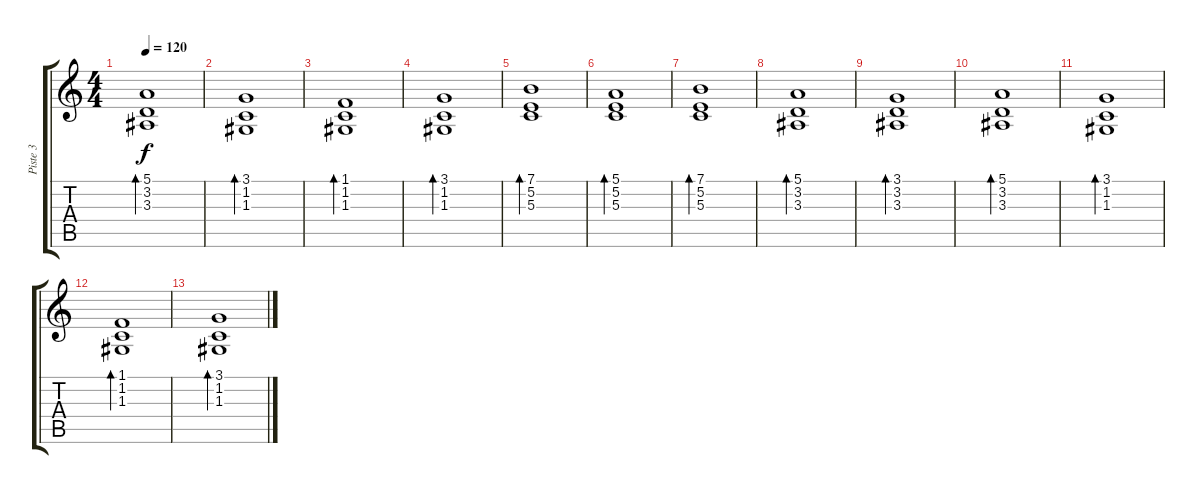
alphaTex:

\track ("Piste 3" "Piste 3") {instrument glockenspiel}
\staff {score tabs}
\tuning (E4 B3 G3 D3 A2 E2) {hide}
\ts (4 4)
\tempo 120
\clef g2
\ks c
(5.1 3.2 3.3).1{bd 480 dy f} |
(3.1 1.2 1.3).1{bd 480} |
(1.1 1.2 1.3).1{bd 480} |
(3.1 1.2 1.3).1{bd 480} |
(7.1 5.2 5.3).1{bd 480} |
(5.1 5.2 5.3).1{bd 480} |
(7.1 5.2 5.3).1{bd 480} |
(5.1 3.2 3.3).1{bd 480} |
(3.1 3.2 3.3).1{bd 480} |
(5.1 3.2 3.3).1{bd 480} |
(3.1 1.2 1.3).1{bd 480} |
(1.1 1.2 1.3).1{bd 480} |
(3.1 1.2 1.3).1{bd 480}
